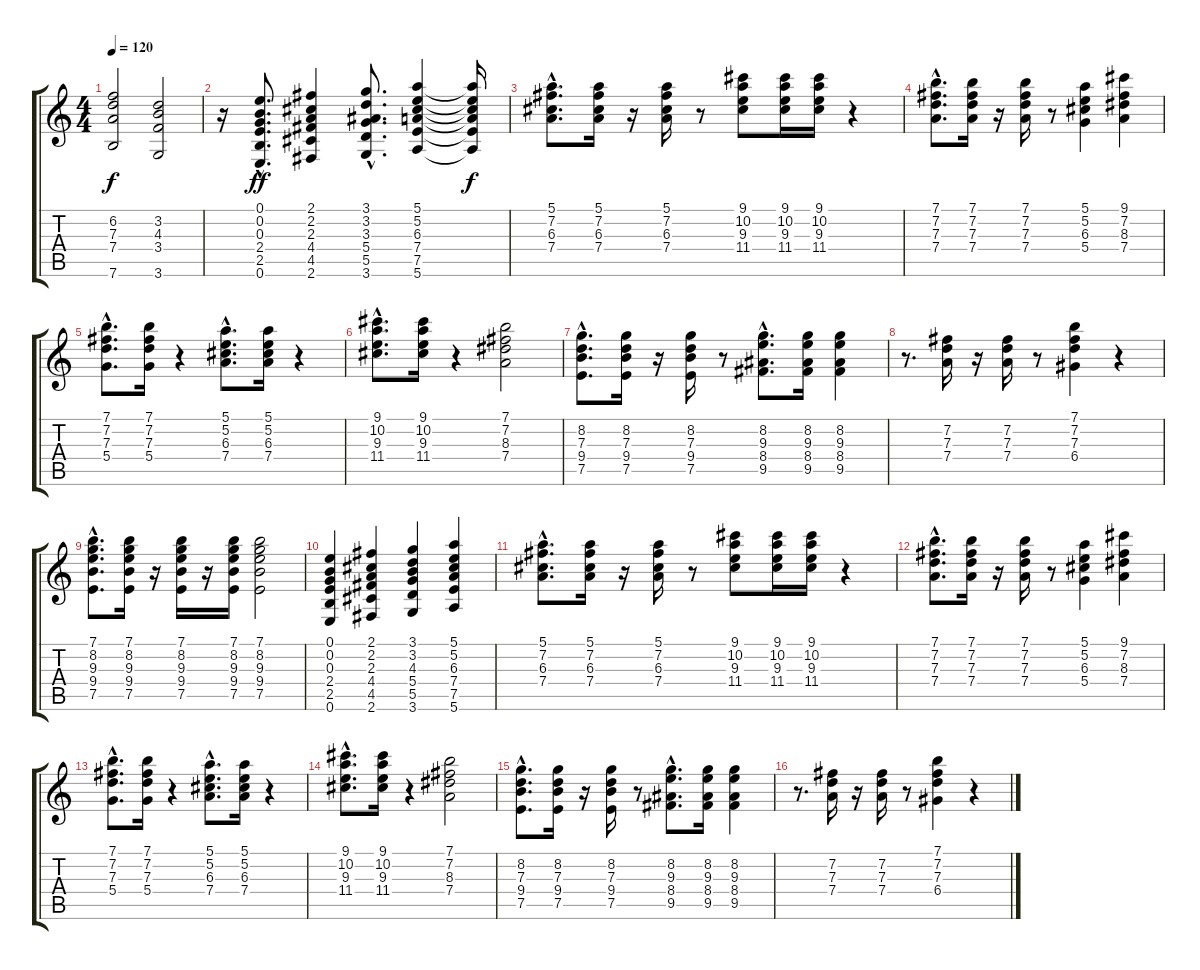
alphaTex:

\track "" {instrument acousticguitarsteel}
\staff {score tabs}
\tuning (E4 B3 G3 D3 A2 E2) {hide}
\ts (4 4)
\tempo 120
\clef g2
\ks c
(6.2 7.3 7.4 7.6).2{dy f} (3.2 4.3 3.4 3.6).2 |
r.16 (0.1{hac} 0.2{hac} 0.3{hac} 2.4{hac} 2.5{hac} 0.6{hac}).8{d dy ff} (2.1 2.2 2.3 4.4 4.5 2.6).4 (3.1{hac} 3.2{hac} 3.3{hac} 5.4{hac} 5.5{hac} 3.6{hac}).8{d} (5.1 5.2 6.3 7.4 7.5 5.6).4 (5.1{t} 5.2{t} 6.3{t} 7.4{t} 7.5{t} 5.6{t}).16{dy f} |
(5.1{hac} 7.2{hac} 6.3{hac} 7.4{hac}).8{d} (5.1 7.2 6.3 7.4).16 r.16 (5.1 7.2 6.3 7.4).16 r.8 (9.1 10.2 9.3 11.4).8 (9.1 10.2 9.3 11.4).16 (9.1 10.2 9.3 11.4).16 r.4 |
(7.1{hac} 7.2{hac} 7.3{hac} 7.4{hac}).8{d} (7.1 7.2 7.3 7.4).16 r.16 (7.1 7.2 7.3 7.4).16 r.8 (5.1 5.2 6.3 5.4).4 (9.1 7.2 8.3 7.4).4 |
(7.1{hac} 7.2{hac} 7.3{hac} 5.4{hac}).8{d} (7.1 7.2 7.3 5.4).16 r.4 (5.1{hac} 5.2{hac} 6.3{hac} 7.4{hac}).8{d} (5.1 5.2 6.3 7.4).16 r.4 |
(9.1{hac} 10.2{hac} 9.3{hac} 11.4{hac}).8{d} (9.1 10.2 9.3 11.4).16 r.4 (7.1 7.2 8.3 7.4).2 |
(8.2{hac} 7.3{hac} 9.4{hac} 7.5{hac}).8{d} (8.2 7.3 9.4 7.5).16 r.16 (8.2 7.3 9.4 7.5).16 r.8 (8.2{hac} 9.3{hac} 8.4{hac} 9.5{hac}).8{d} (8.2 9.3 8.4 9.5).16 (8.2 9.3 8.4 9.5).4 |
r.8{d} (7.2 7.3 7.4).16 r.16 (7.2 7.3 7.4).16 r.8 (7.1 7.2 7.3 6.4).4 r.4 |
(7.1{hac} 8.2{hac} 9.3{hac} 9.4{hac} 7.5{hac}).8{d} (7.1 8.2 9.3 9.4 7.5).16 r.16 (7.1 8.2 9.3 9.4 7.5).16 r.16 (7.1 8.2 9.3 9.4 7.5).16 (7.1 8.2 9.3 9.4 7.5).2 |
(0.1 0.2 0.3 2.4 2.5 0.6).4 (2.1 2.2 2.3 4.4 4.5 2.6).4 (3.1 3.2 4.3 5.4 5.5 3.6).4 (5.1 5.2 6.3 7.4 7.5 5.6).4 |
(5.1{hac} 7.2{hac} 6.3{hac} 7.4{hac}).8{d} (5.1 7.2 6.3 7.4).16 r.16 (5.1 7.2 6.3 7.4).16 r.8 (9.1 10.2 9.3 11.4).8 (9.1 10.2 9.3 11.4).16 (9.1 10.2 9.3 11.4).16 r.4 |
(7.1{hac} 7.2{hac} 7.3{hac} 7.4{hac}).8{d} (7.1 7.2 7.3 7.4).16 r.16 (7.1 7.2 7.3 7.4).16 r.8 (5.1 5.2 6.3 5.4).4 (9.1 7.2 8.3 7.4).4 |
(7.1{hac} 7.2{hac} 7.3{hac} 5.4{hac}).8{d} (7.1 7.2 7.3 5.4).16 r.4 (5.1{hac} 5.2{hac} 6.3{hac} 7.4{hac}).8{d} (5.1 5.2 6.3 7.4).16 r.4 |
(9.1{hac} 10.2{hac} 9.3{hac} 11.4{hac}).8{d} (9.1 10.2 9.3 11.4).16 r.4 (7.1 7.2 8.3 7.4).2 |
(8.2{hac} 7.3{hac} 9.4{hac} 7.5{hac}).8{d} (8.2 7.3 9.4 7.5).16 r.16 (8.2 7.3 9.4 7.5).16 r.8 (8.2{hac} 9.3{hac} 8.4{hac} 9.5{hac}).8{d} (8.2 9.3 8.4 9.5).16 (8.2 9.3 8.4 9.5).4 |
r.8{d} (7.2 7.3 7.4).16 r.16 (7.2 7.3 7.4).16 r.8 (7.1 7.2 7.3 6.4).4 r.4
